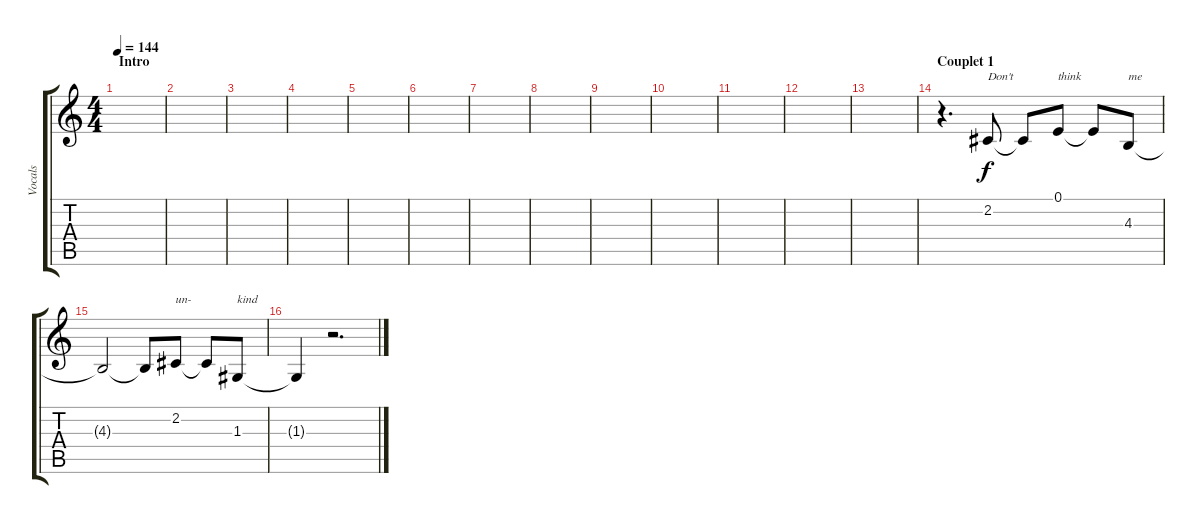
\track ("Vocals" "Vocals") {instrument clarinet}
\staff {score tabs}
\tuning (E4 B3 G3 D3 A2 E2) {hide}
\ts (4 4)
\section ("" "Intro")
\tempo 144
\clef g2
\ks c
|
|
|
|
|
|
|
|
|
|
|
|
|
\section ("" "Couplet 1")
r.4{d} 2.2.8{txt "Don't"} 2.2{t}.8 0.1.8{txt "think"} 0.1{t}.8 4.3.8{txt "me"} |
4.3{t}.2 4.3{t}.8 2.2.8{txt "un-"} 2.2{t}.8 1.3.8{txt "kind"} |
1.3{t}.4 r.2{d}
